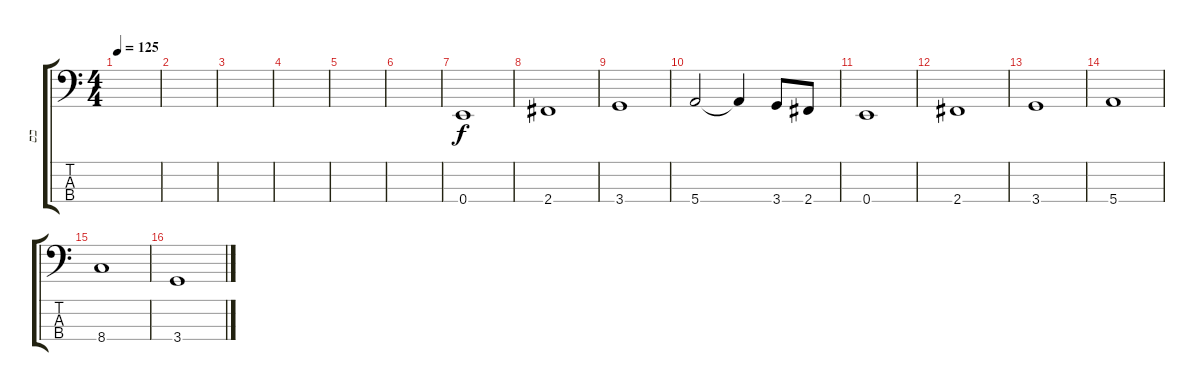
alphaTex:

\track ("בס" "בס") {instrument electricbasspick}
\staff {score tabs}
\tuning (G2 D2 A1 E1) {hide}
\ts (4 4)
\tempo 125
\clef f4
\ks c
|
|
|
|
|
|
0.4.1 |
2.4.1 |
3.4.1 |
5.4.2 5.4{t}.4 3.4.8 2.4.8 |
0.4.1 |
2.4.1 |
3.4.1 |
5.4.1 |
8.4.1 |
3.4.1
